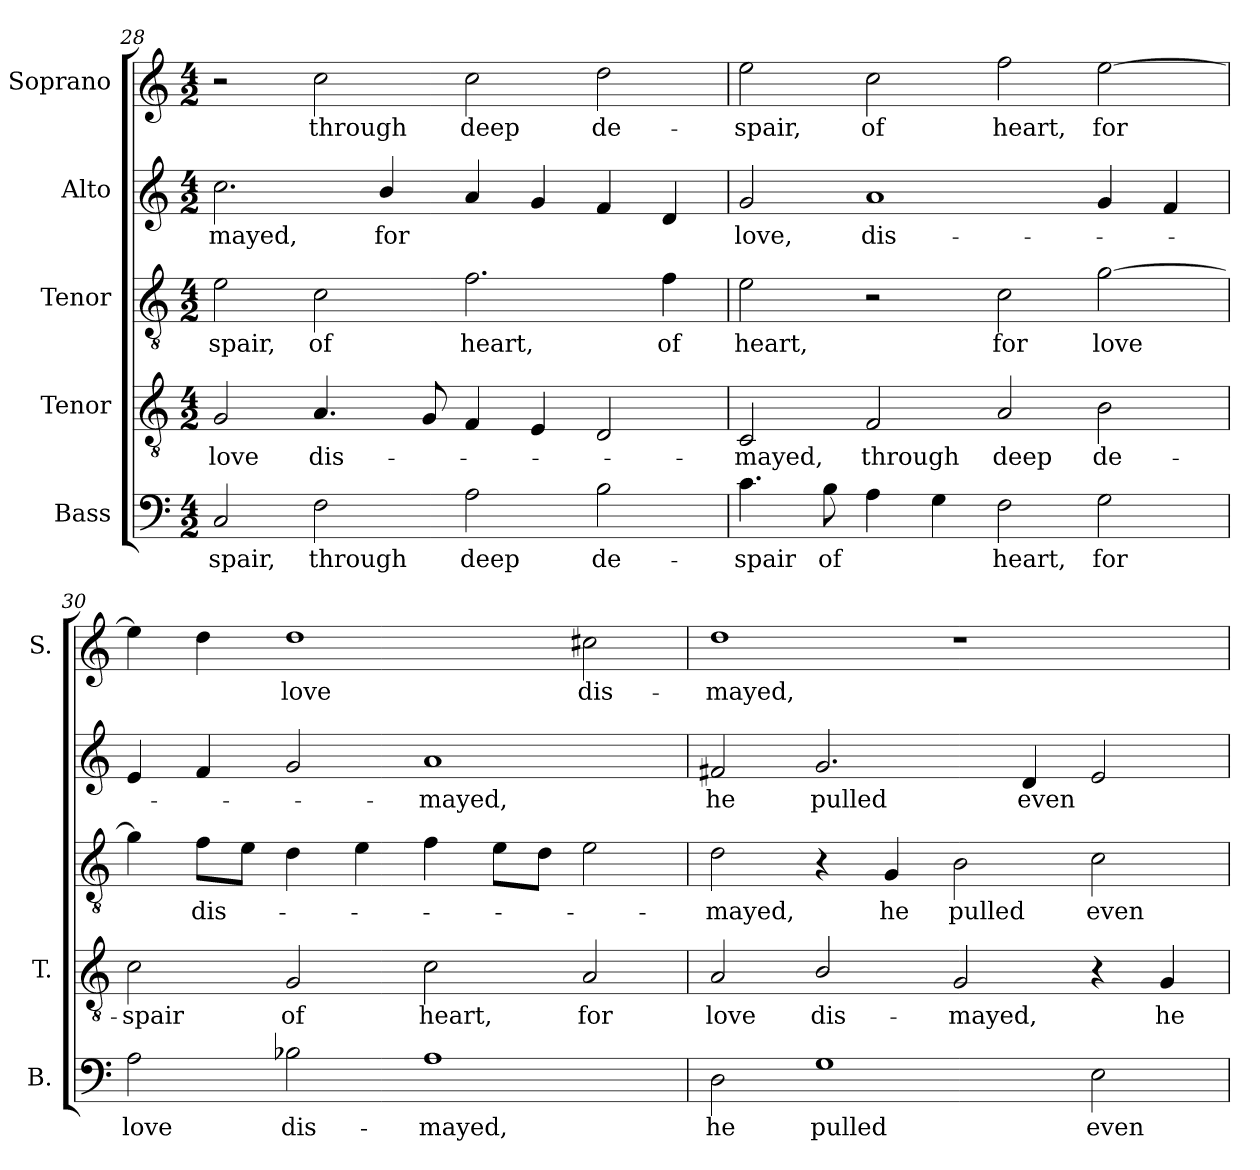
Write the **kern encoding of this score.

**kern	**text	**kern	**text	**kern	**text	**kern	**text	**kern	**text
*part5	*part5	*part4	*part4	*part3	*part3	*part2	*part2	*part1	*part1
*staff5	*staff5	*staff4	*staff4	*staff3	*staff3	*staff2	*staff2	*staff1	*staff1
*I"Bass	*	*I"Tenor	*	*I"Tenor	*	*I"Alto	*	*I"Soprano	*
*I'B.	*	*I'T.	*	*	*	*	*	*I'S.	*
!!LO:LB:g=z
*clefF4	*	*clefGv2	*	*clefGv2	*	*clefG2	*	*clefG2	*
*	*	*ITrd7c12	*	*ITrd7c12	*	*ITrd7c12	*	*	*
*k[]	*	*k[]	*	*k[]	*	*k[]	*	*k[]	*
*C:	*	*C:	*	*C:	*	*C:	*	*C:	*
*M4/2	*	*M4/2	*	*M4/2	*	*M4/2	*	*M4/2	*
=28	=28	=28	=28	=28	=28	=28	=28	=28	=28
!	!LO:LY:b:color=#000000	!	!	!	!	!	!	!	!
!	!	!	!LO:LY:b:color=#000000	!	!	!	!	!	!
!	!	!	!	!	!LO:LY:b:color=#000000	!	!	!	!
!	!	!	!	!	!	!	!LO:LY:b:color=#000000	!	!
2Ci/	-spair,	2GGi/	love	2Ei\	-spair,	2.ci\	-mayed,	2r	.
!	!LO:LY:b:color=#000000	!	!	!	!	!	!	!	!
!	!	!	!LO:LY:b:color=#000000	!	!	!	!	!	!
!	!	!	!	!	!LO:LY:b:color=#000000	!	!	!	!
!	!	!	!	!	!	!	!	!	!LO:LY:b:color=#000000
2Fi\	through	4.AAi/	dis-	2Ci\	of	.	.	2cci\	through
!	!	!	!	!	!	!	!LO:LY:b:color=#000000	!	!
.	.	.	.	.	.	4Bi/	for	.	.
.	.	8GGi/	.	.	.	.	.	.	.
!	!LO:LY:b:color=#000000	!	!	!	!	!	!	!	!
!	!	!	!	!	!LO:LY:b:color=#000000	!	!	!	!
!	!	!	!	!	!	!	!	!	!LO:LY:b:color=#000000
2Ai\	deep	4FFi/	.	2.Fi\	heart,	4Ai/	.	2cci\	deep
.	.	4EEi/	.	.	.	4Gi/	.	.	.
!	!LO:LY:b:color=#000000	!	!	!	!	!	!	!	!
!	!	!	!	!	!	!	!	!	!LO:LY:b:color=#000000
2Bi\	de-	2DDi/	.	.	.	4Fi/	.	2ddi\	de-
!	!	!	!	!	!LO:LY:b:color=#000000	!	!	!	!
.	.	.	.	4Fi\	of	4Di/	.	.	.
=29	=29	=29	=29	=29	=29	=29	=29	=29	=29
!	!LO:LY:b:color=#000000	!	!	!	!	!	!	!	!
!	!	!	!LO:LY:b:color=#000000	!	!	!	!	!	!
!	!	!	!	!	!LO:LY:b:color=#000000	!	!	!	!
!	!	!	!	!	!	!	!LO:LY:b:color=#000000	!	!
!	!	!	!	!	!	!	!	!	!LO:LY:b:color=#000000
4.ci\	-spair	2CCi/	-mayed,	2Ei\	heart,	2Gi/	love,	2eei\	-spair,
!	!LO:LY:b:color=#000000	!	!	!	!	!	!	!	!
8Bi\	of	.	.	.	.	.	.	.	.
!	!	!	!LO:LY:b:color=#000000	!	!	!	!	!	!
!	!	!	!	!	!	!	!LO:LY:b:color=#000000	!	!
!	!	!	!	!	!	!	!	!	!LO:LY:b:color=#000000
4Ai\	.	2FFi/	through	2r	.	1Ai	dis-	2cci\	of
4Gi\	.	.	.	.	.	.	.	.	.
!	!LO:LY:b:color=#000000	!	!	!	!	!	!	!	!
!	!	!	!LO:LY:b:color=#000000	!	!	!	!	!	!
!	!	!	!	!	!LO:LY:b:color=#000000	!	!	!	!
!	!	!	!	!	!	!	!	!	!LO:LY:b:color=#000000
2Fi\	heart,	2AAi/	deep	2Ci\	for	.	.	2ffi\	heart,
!	!LO:LY:b:color=#000000	!	!	!	!	!	!	!	!
!	!	!	!LO:LY:b:color=#000000	!	!	!	!	!	!
!	!	!	!	!	!LO:LY:b:color=#000000	!	!	!	!
!	!	!	!	!	!	!	!	!	!LO:LY:b:color=#000000
2Gi\	for	2BBi\	de-	[2Gi\	love	4Gi/	.	[2eei\	for
.	.	.	.	.	.	4Fi/	.	.	.
=30	=30	=30	=30	=30	=30	=30	=30	=30	=30
!	!LO:LY:b:color=#000000	!	!	!	!	!	!	!	!
!	!	!	!LO:LY:b:color=#000000	!	!	!	!	!	!
2Ai\	love	2Ci\	-spair	4Gi\]	.	4Ei/	.	4eei\]	.
!	!	!	!	!	!LO:LY:b:color=#000000	!	!	!	!
.	.	.	.	8Fi\L	dis-	4Fi/	.	4ddi\	.
.	.	.	.	8Ei\J	.	.	.	.	.
!	!LO:LY:b:color=#000000	!	!	!	!	!	!	!	!
!	!	!	!LO:LY:b:color=#000000	!	!	!	!	!	!
!	!	!	!	!	!	!	!	!	!LO:LY:b:color=#000000
2B-Xi\	dis-	2GGi/	of	4Di\	.	2Gi/	.	1ddi	love
.	.	.	.	4Ei\	.	.	.	.	.
!	!LO:LY:b:color=#000000	!	!	!	!	!	!	!	!
!	!	!	!LO:LY:b:color=#000000	!	!	!	!	!	!
!	!	!	!	!	!	!	!LO:LY:b:color=#000000	!	!
1Ai	-mayed,	2Ci\	heart,	4Fi\	.	1Ai	-mayed,	.	.
.	.	.	.	8Ei\L	.	.	.	.	.
.	.	.	.	8Di\J	.	.	.	.	.
!	!	!	!LO:LY:b:color=#000000	!	!	!	!	!	!
!	!	!	!	!	!	!	!	!	!LO:LY:b:color=#000000
.	.	2AAi/	for	2Ei\	.	.	.	2cc#Xi\	dis-
=31	=31	=31	=31	=31	=31	=31	=31	=31	=31
!	!LO:LY:b:color=#000000	!	!	!	!	!	!	!	!
!	!	!	!LO:LY:b:color=#000000	!	!	!	!	!	!
!	!	!	!	!	!LO:LY:b:color=#000000	!	!	!	!
!	!	!	!	!	!	!	!LO:LY:b:color=#000000	!	!
!	!	!	!	!	!	!	!	!	!LO:LY:b:color=#000000
2Di\	he	2AAi/	love	2Di\	-mayed,	2F#Xi/	he	1ddi	-mayed,
!	!LO:LY:b:color=#000000	!	!	!	!	!	!	!	!
!	!	!	!LO:LY:b:color=#000000	!	!	!	!	!	!
!	!	!	!	!	!	!	!LO:LY:b:color=#000000	!	!
1Gi	pulled	2BBi/	dis-	4r	.	2.Gi/	pulled	.	.
!	!	!	!	!	!LO:LY:b:color=#000000	!	!	!	!
.	.	.	.	4GGi/	he	.	.	.	.
!	!	!	!LO:LY:b:color=#000000	!	!	!	!	!	!
!	!	!	!	!	!LO:LY:b:color=#000000	!	!	!	!
.	.	2GGi/	-mayed,	2BBi\	pulled	.	.	1r	.
!	!	!	!	!	!	!	!LO:LY:b:color=#000000	!	!
.	.	.	.	.	.	4Di/	even	.	.
!	!LO:LY:b:color=#000000	!	!	!	!	!	!	!	!
!	!	!	!	!	!LO:LY:b:color=#000000	!	!	!	!
2Ei\	even	4r	.	2Ci\	even	2Ei/	.	.	.
!	!	!	!LO:LY:b:color=#000000	!	!	!	!	!	!
.	.	4GGi/	he	.	.	.	.	.	.
=	=	=	=	=	=	=	=	=	=
*-	*-	*-	*-	*-	*-	*-	*-	*-	*-
